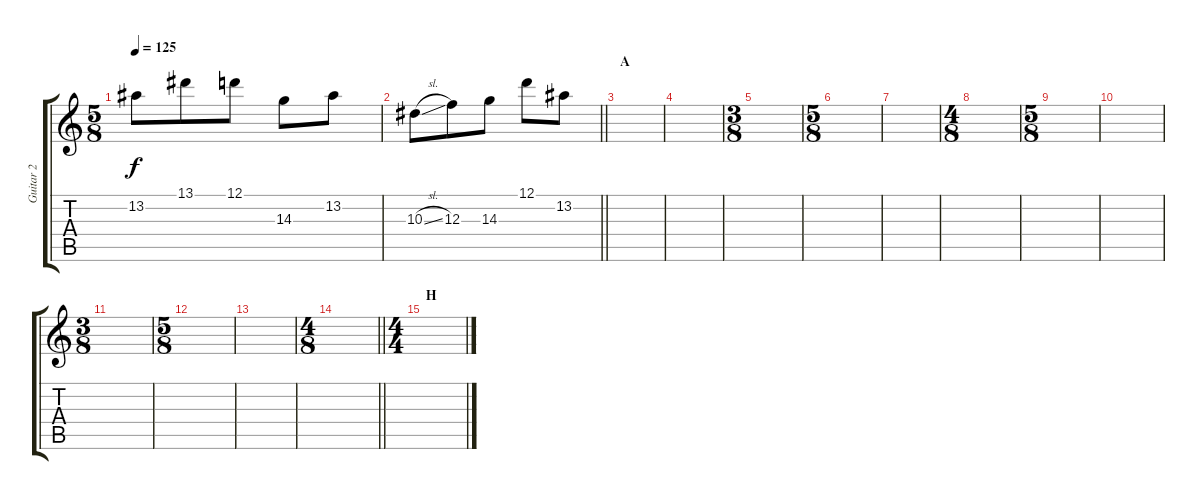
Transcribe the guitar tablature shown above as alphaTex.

\track ("Guitar 2" "Guitar 2") {instrument overdrivenguitar}
\staff {score tabs}
\tuning (D4 A3 F3 C3 G2 C2) {hide}
\ts (5 8)
\tempo 125
\clef g2
\ks c
13.2{t}.8{dy f} 13.1.8 12.1.8 14.3.8 13.2.8 |
\barLineRight lightlight
10.3{sl}.8 12.3.8 14.3.8 12.1.8 13.2.8 |
\section ("" "A")
|
|
\ts (3 8)
|
\ts (5 8)
|
|
\ts (4 8)
|
\ts (5 8)
|
|
\ts (3 8)
|
\ts (5 8)
|
|
\ts (4 8)
\barLineRight lightlight
|
\ts (4 4)
\section ("" "H")
